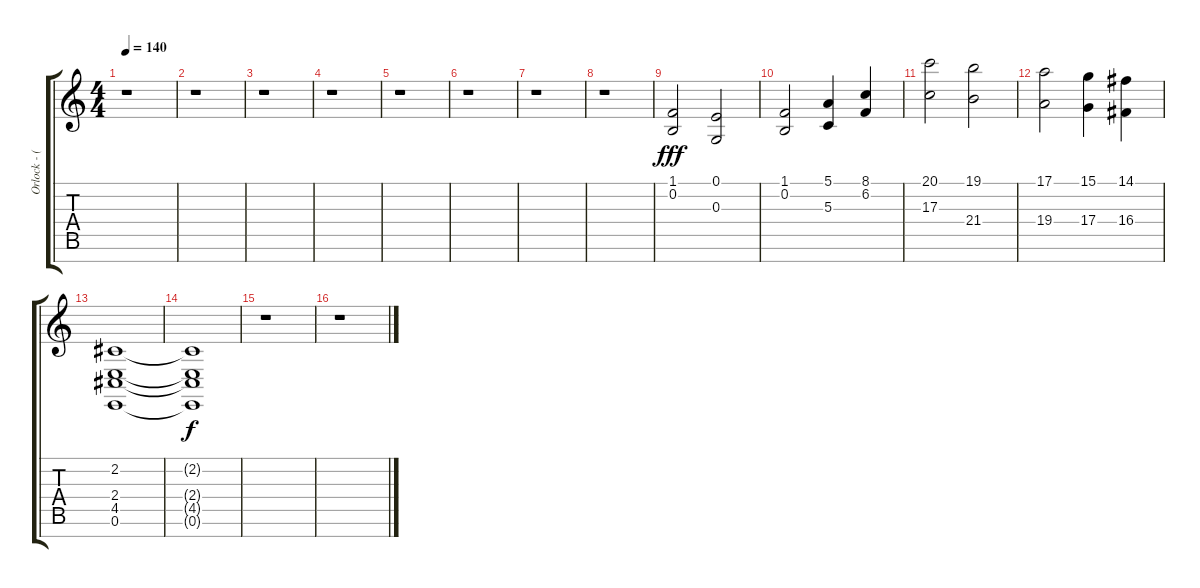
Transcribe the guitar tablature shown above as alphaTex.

\track ("Orlock - (Strings)" "Orlock - (") {instrument stringensemble1}
\staff {score tabs}
\tuning (E4 B3 G3 D3 A2 E2 B1) {hide}
\ts (4 4)
\tempo 140
\clef g2
\ks c
r.1{dy fff} |
r.1 |
r.1 |
r.1 |
r.1 |
r.1 |
r.1 |
r.1 |
(1.1 0.2).2 (0.1 0.3).2 |
(1.1 0.2).2 (5.1 5.3).4 (8.1 6.2).4 |
(20.1 17.3).2 (19.1 21.4).2 |
(17.1 19.4).2 (15.1 17.4).4 (14.1 16.4).4 |
(2.2 2.4 4.5 0.6).1 |
(2.2{t} 2.4{t} 4.5{t} 0.6{t}).1{dy f} |
r.1 |
r.1
